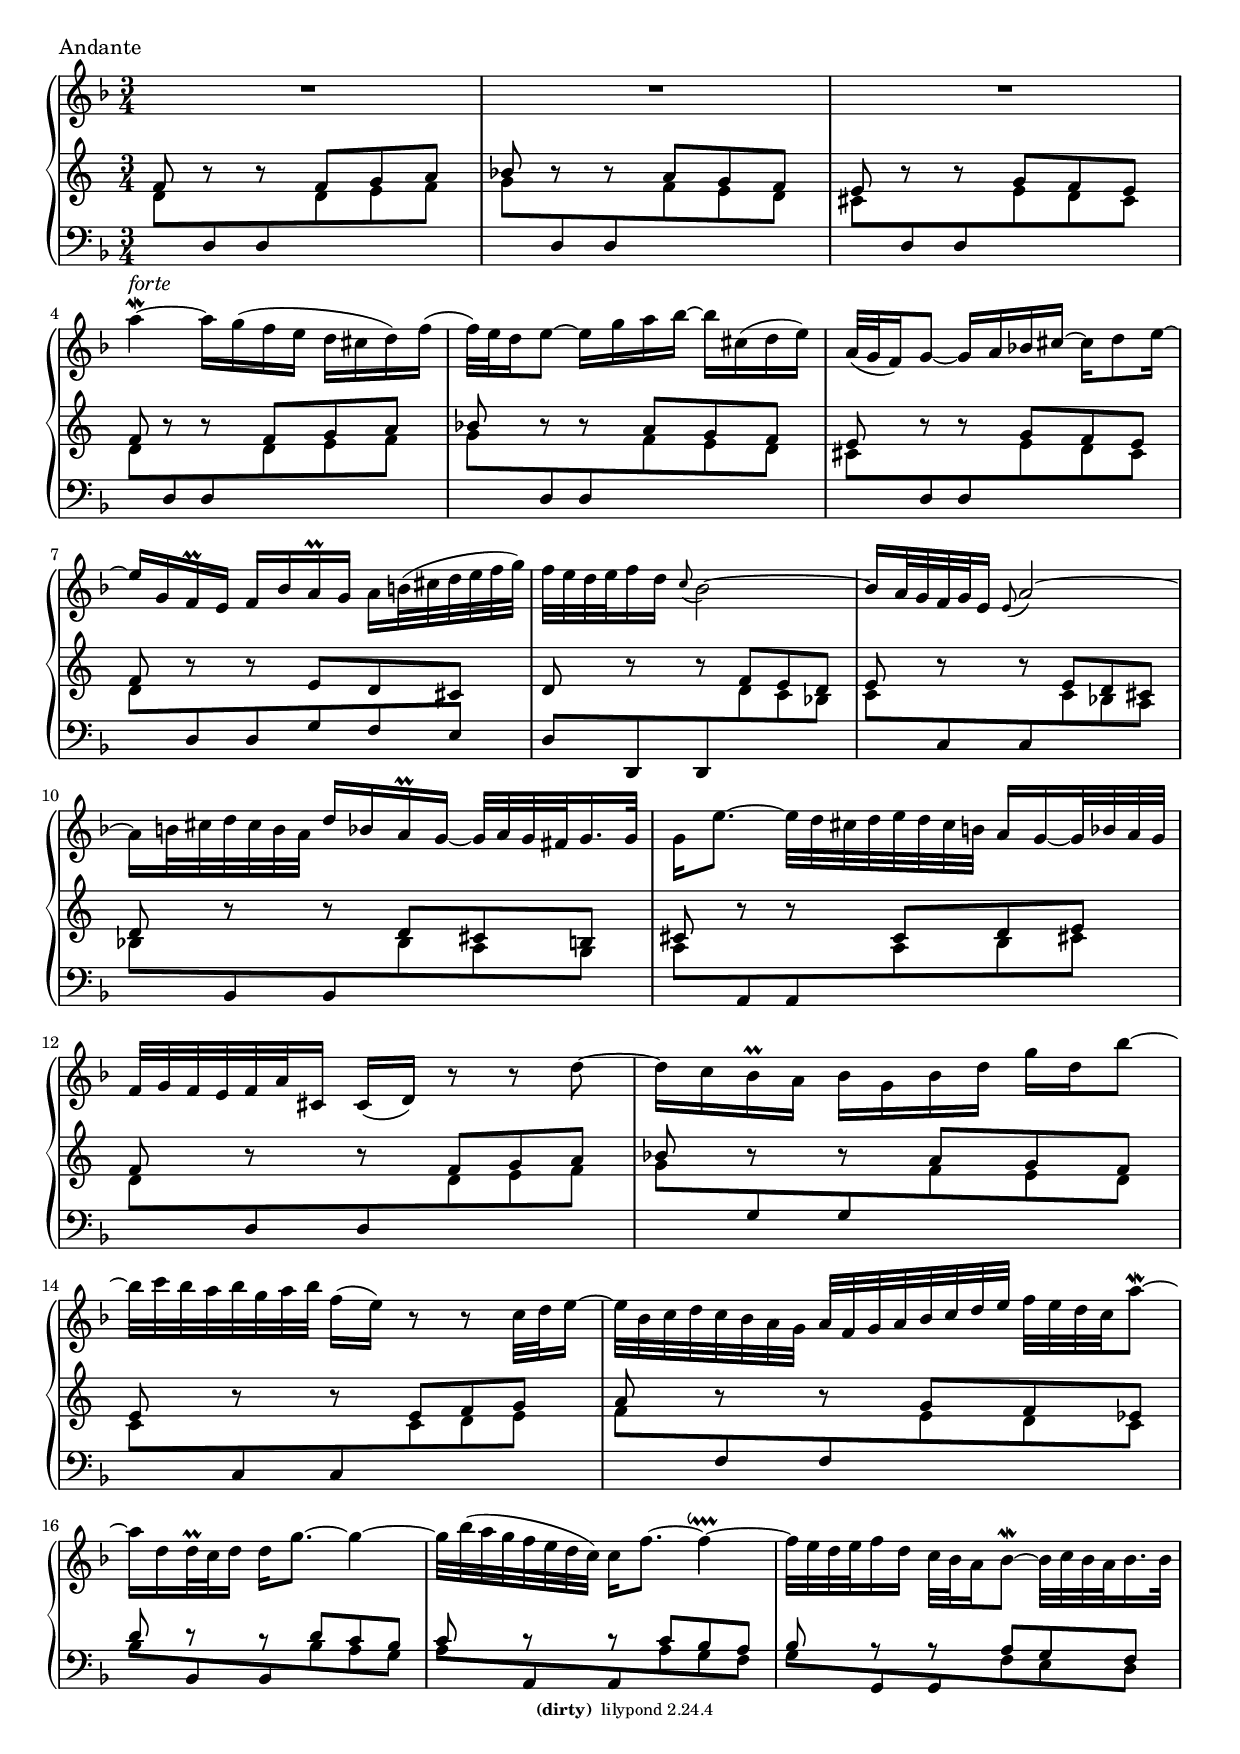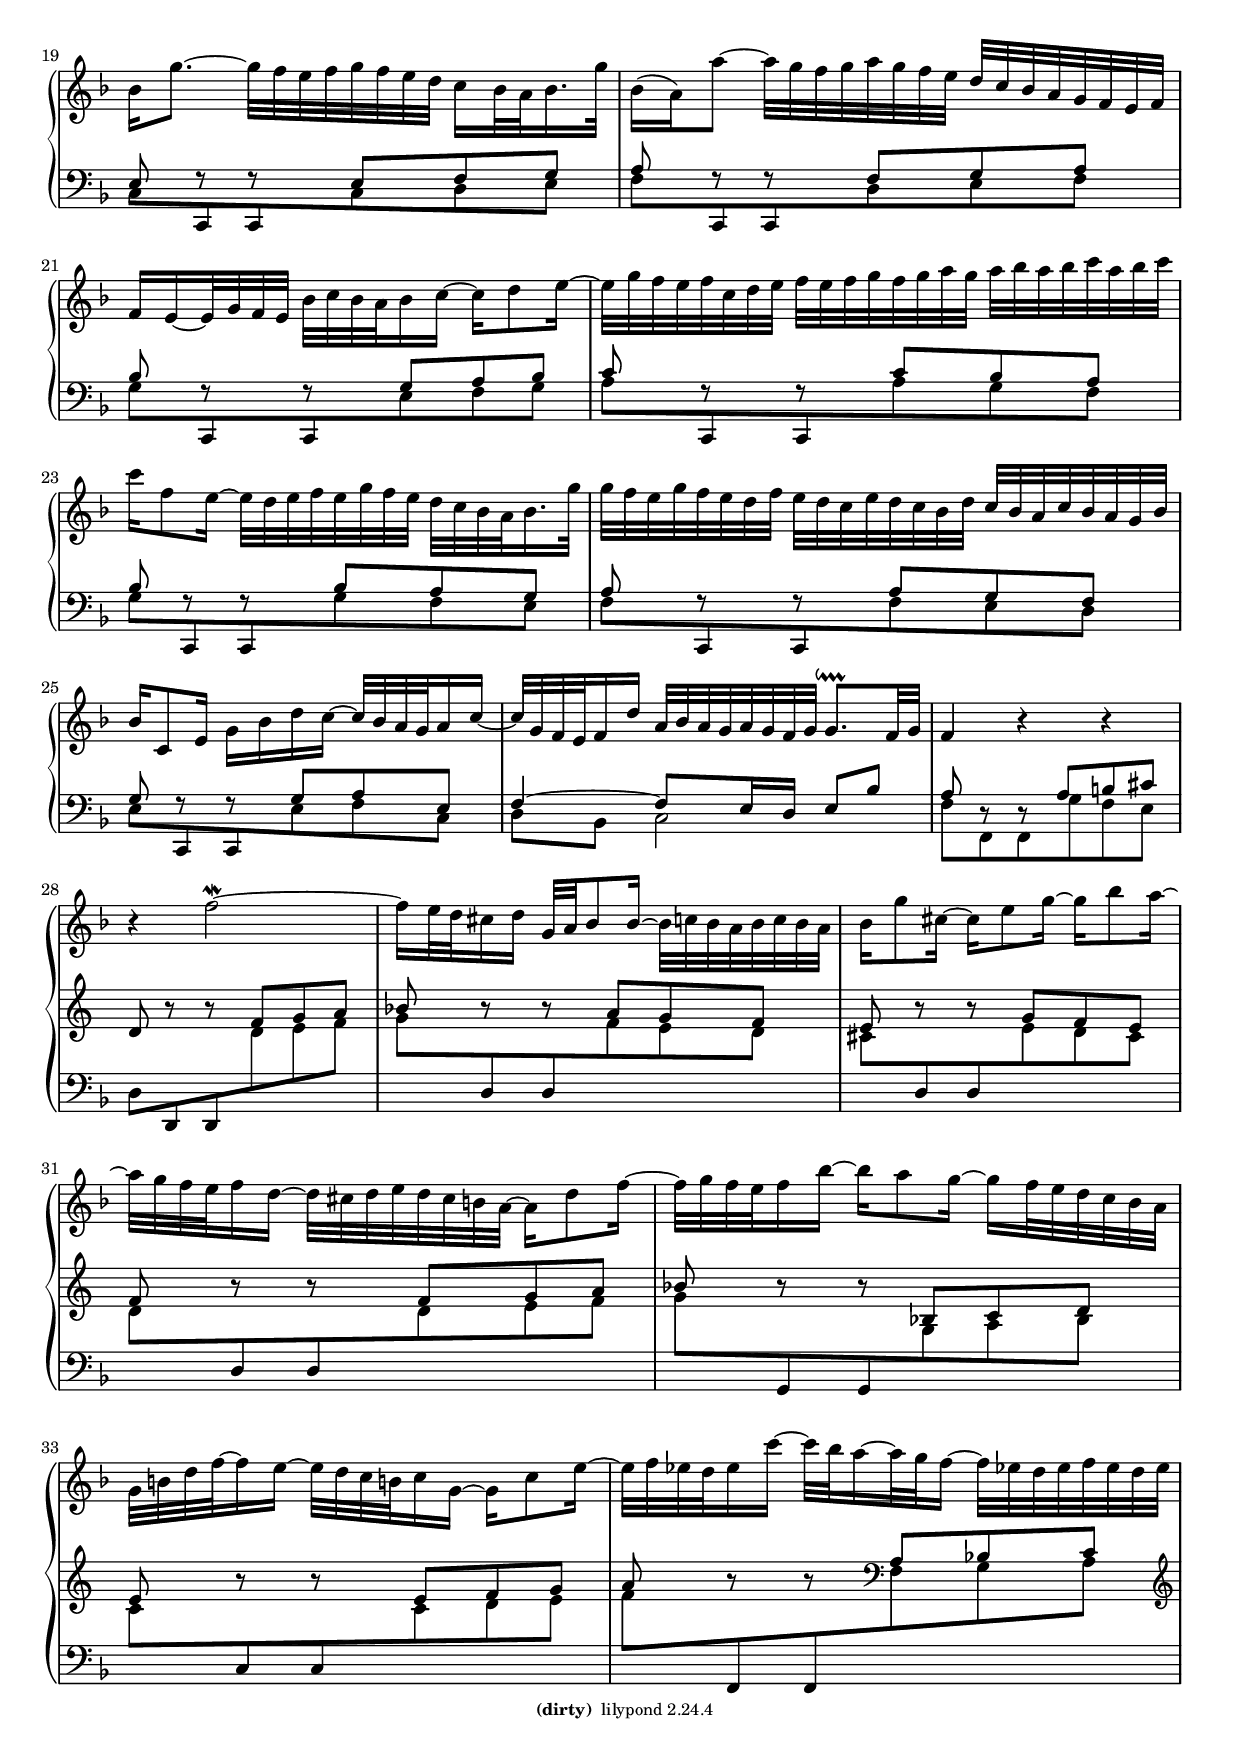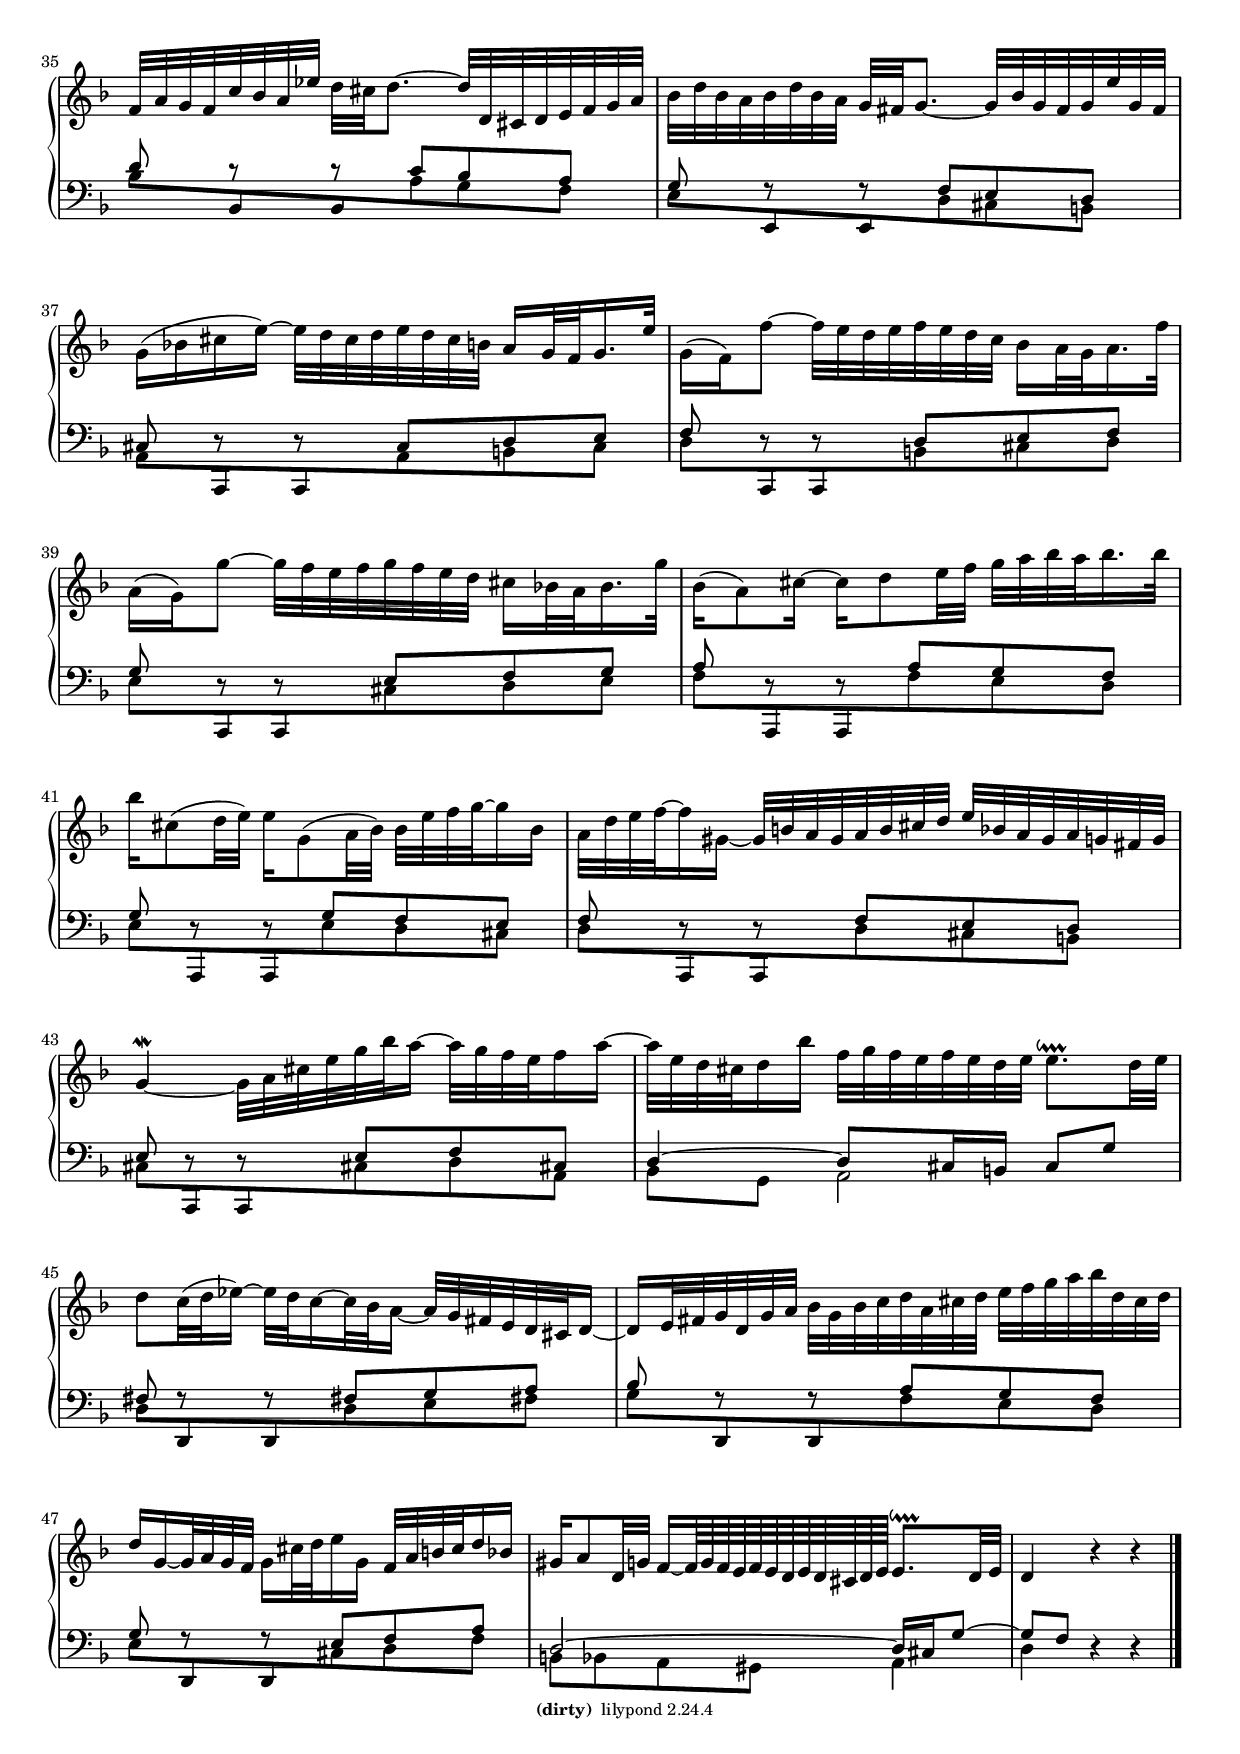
\version "2.18.2"

\include "../../tagline.ily"

breaks = {
}

#(set-global-staff-size 18.2)

\paper {
  #(set-paper-size "a4")
  print-page-number = ##f
  between-system-padding = #0.1
  between-system-space = #0.1
  ragged-last-bottom = ##f
  ragged-bottom = ##f
  oddFooterMarkup = \gitTagline
  evenFooterMarkup = \gitTagline
}

csm = \change Staff = "middle"
csl = \change Staff = "left"
su = \stemUp
sd = \stemDown
sn = \stemNeutral

\header {
  %title = "Concerto Italien"
  piece = "Andante"
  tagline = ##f
}

global = {
  \key f \major
  \time 3/4
  \override Staff.NoteCollision #'merge-differently-dotted = ##t
}

right = \relative c''' {
  \global
  \override Stem.details.beamed-lengths = #'(4.5 4.5 5 6)
  
  R2.*3
  a4-\mordent^\markup { \italic "forte" } ~ a16 g( f e d cis d) f(
  f32) e d16 e8 ~ e16 g a bes ~ bes cis,( d e)
  a,32( g f16) g8 ~ g16 a bes! cis ~ cis d8 e16 ~ 
  e g, f-\prall e f bes a-\prall g a b32( cis d e f g)
  
  f e d e f16 d \appoggiatura c8 bes2 ~
  bes16 a32 g f g e16 \appoggiatura e8 a2 ~
  a16 b32 cis d cis b a d16 bes a-\prall g ~ g32 a g fis g16. g32
  g16 e'8. ~ e32 d cis d e d cis b a16 g ~ g32 bes a g
  
  f g f e f a cis,16 cis( d) r8 r d' ~
  d16 c bes-\prall a bes g bes d g d bes'8 ~
  bes32 c bes a bes g a bes f16( e) r8 r c32 d e16 ~
  e32 bes c d c bes a g a f g a bes c d e f e d c a'8-\mordent ~
  
  a16 d, d32-\prall c d16 d g8. ~ g4 ~
  g32 bes( a g f e d c) c16 f8. ~ f4-\downprall ~
  f32 e d e f16 d c32 bes a16 bes8-\mordent ~ bes32 c bes a bes16. bes32
  bes16 g'8. ~ g32 f e f g f e d c16 bes32 a bes16. g'32
  
  bes,16( a) a'8 ~ a32 g f g a g f e d c bes a g f e f
  f16 e ~ e32 g f e bes' c bes a bes16 c ~ c d8 e16 ~
  e32 g f e f c d e f e f g f g a g a bes a bes c a bes c
  c16 f,8 e16 ~ e32 d e f e g f e d c bes a bes16. g'32
  
  g f e g f e d f e d c e d c bes d c bes a c bes a g bes
  bes16 c,8 e16 g bes d c ~ c32 bes a g a16 c ~
  c32 g f e f16 d' a32 bes a g a g f g g8.-\downprall f32 g
  f4 r r
  
  r f'2-\mordent ~
  f16 e32 d cis16 d g,32 a bes8 bes16 ~ bes32 c bes a bes c bes a
  bes16 g'8 cis,16 ~ cis e8 g16 ~ g bes8 a16 ~
  a32 g f e f16 d ~ d32 cis d e d cis b a ~ a16 d8 f16 ~
  
  f32 g f e f16 bes ~ bes a8 g16 ~ g f32 e d c bes a
  g b d f ~ f16 e ~ e32 d c b! c16 g ~ g c8 e16 ~
  e32 f ees d ees16 c' ~ c32 bes a16 ~ a32 g f16 ~ f32 ees! d ees f ees d ees
  f, a g f c' bes a ees' d32 cis d8. ~ d32 d, cis d e f g a
  
  bes d bes a bes d bes a g fis g8. ~ g32 bes g fis g e' g, fis
  g16( bes! cis e) ~ e32 d cis d e d cis b a16 g32 f g16. e'32
  g,16( f) f'8 ~ f32 e d e f e d c bes16 a32 g a16. f'32
  a,16( g) g'8 ~ g32 f e f g f e d cis16 bes!32 a bes16. g'32
  
  bes,16( a8) cis16 ~ cis d8 e32 f g a bes a bes16. bes32
  bes16 cis,8( d32 e) e16 g,8( a32 bes) bes e f g ~ g16 bes,
  a32 d e f ~ f16 gis, ~ gis32 b a gis a b cis d e bes a gis a g fis g
  g4-\mordent ~ g32 a cis e g bes a16 ~ a32 g f e f16 a ~ 
  
  a32 e d cis d16 bes' f32 g f e f e d e e8.-\downprall d32 e
  d8 c32( d ees16) ~ ees32 d c16 ~ c32 bes a16 ~ a32 g fis e d cis d16 ~
  d e32 fis g d g a bes g bes c d a cis d e f g a bes d, cis d
  d16 g, ~ g32 a g f g16 cis32 d e16 g, f32 a b cis d16 bes
  gis16 a8 d,32 g f16 ~ f64 g f e f e d e d cis d e 
  \once \override Script.X-offset = #1.5 e8.-\downprall d32 e
  d4 r r \bar "|."
}

middle = \relative c' {
  \global 
  %\voiceOne
  \stemUp \tieUp
  
  \csm f8 r r f g a
  bes r r a g f
  e r r g f e
  f r r f g a
  
  bes r r a g f
  e r r g f e
  f r r e d cis
  d r r f e d
  
  e r r e d cis
  d r r d cis b
  cis r r cis d e
  f r r f g a
  
  bes r r a g f
  e r r e f g
  a r r g f ees
  \csl d r r d c bes
  
  c r r c bes a
  bes r r a g f
  e r r e f g
  a r r f g a
  
  bes r r g a bes
  c r r c bes a
  bes r r bes a g
  a r r a g f
  
  g r r g a e
  f4 ~ f8 e16 d e8 bes'
  a8 r r a b cis
  \csm d r r f g a
  
  bes r r a g f
  e r r g f e
  f r r f g a
  bes r r bes, c d
  
  e r r e f g
  a r r  \clef bass a, bes c \clef treble \csl 
  d r r c bes a
  g r r f e d
  
  cis r r cis d e 
  f r r d e f
  g r r e f g
  a r r a g f
  
  g r r g f e 
  f r r f e d
  e r r e f cis!
  d4 ~ d8 cis16 b cis8 g'
  
  fis r r fis! g a
  bes r r a g f
  g r r e f a
  d,2 ~ d16 cis g'8 ~
  g f r4 r \bar "|."
}

left = \relative c' {
  \global \voiceTwo
  
  \csm \sd d8 \csl \su d, d \csm \sd d' e f
  g \csl \su d, d \csm \sd f' e d
  cis \csl \su d, d \csm \sd e' d cis
  d \csl \su d, d \csm \sd d' e f
  
  g \csl \su d, d \csm \sd f' e d 
  cis \csl \su d, d \csm \sd e' d cis 
  d \csl \su d, d g f e
  d \su d, d \csm \sd d'' c bes
  
  c \csl \su c, c \csm \sd c' bes a
  bes \csl \su bes, bes \csm \sd bes' a g
  a \csl \su a, a \csm \sd a' b cis!
  \csm d \csl \su d, d \csm \sd d' e f
  
  g \csl \su g, g \csm \sd f' e d
  c \csl \su c, c \csm \sd c' d e
  f \csl \su f, f \csm \sd e' d c
  \csl \sd bes \su bes, bes \sd bes' a g
  
  a \su a, a \sd a' g f
  g \su g, g \sd f' e d
  c \su c, c \sd c' d e
  f \su c, c \sd d' e f
  
  g \su c,, c \sd e' f g
  a \su c,, c \sd a'' g f
  g \su c,, c \sd g'' f e
  f \su c, c \sd f' e d
  
  e \su c, c \sd e' f c
  d bes c2
  f8 f, f g' f e
  d \su d, d \csm \sd d'' e f
  
  g \csl \su d, d \csm \sd f' e d
  cis \csl \su d, d \csm \sd e' d cis
  d \csl \su d, d \csm \sd d' e f
  g \csl \su g,, g \csm  \sd g' a bes
  
  \csm c \csl \su c, c \csm \sd c' d e
  f \csl \su f,, f \csm \sd f' g a \csl
  bes \su bes, bes \sd a' g f
  e \su e, e \sd d' cis b
  
  a \su a, a \sd a' b cis
  d \su a, a \sd b' cis d 
  e \su a,, a \sd cis' d e
  f \su a,, a \sd f'' e d
  
  e \su a,, a \sd e'' d cis
  d \su a, a \sd d' cis b
  cis \su a, a \sd cis'! d a
  bes g a2
  
  d8 \su d, d \sd d' e fis!
  g \su d, d \sd f' e d
  e \su d, d \sd cis' d f
  b, bes a gis a4
  d s s \bar "|."
}

\score {
  \new GrandStaff <<
    \new Staff = "right" {
      << 
        \breaks
        \new Voice = "right" { \right }
      >>
    }
    \new Staff = "middle" {
      \new Voice { s2.*49 }
    }
    \new Staff = "left" { 
      <<
        \breaks 
        \new Voice { \clef bass \middle }
        \new Voice { \clef bass \left }
      >>
    }
  >>
  \layout {
    indent = 0 
    \context {
      \Staff \RemoveEmptyStaves
    }
  }
}
